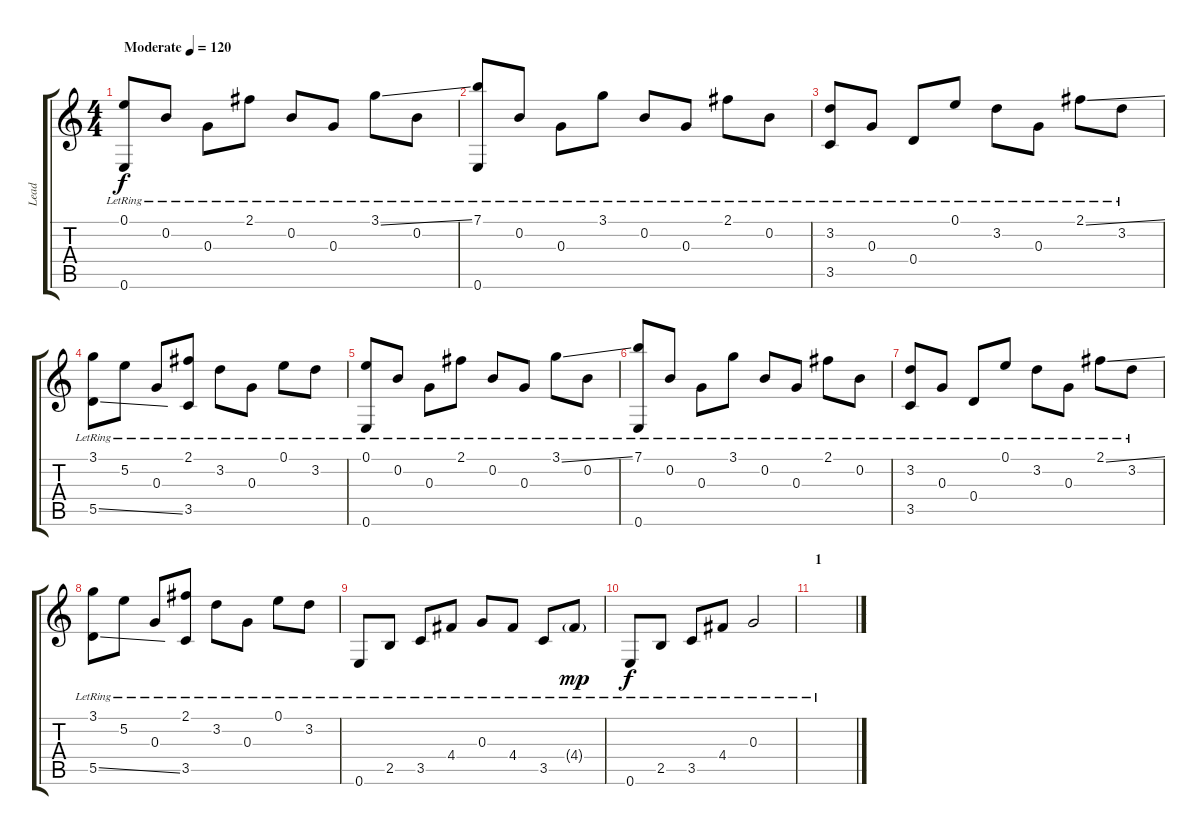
\track ("Lead" "Lead") {instrument acousticguitarsteel}
\staff {score tabs}
\tuning (E4 B3 G3 D3 A2 E2) {hide}
\ts (4 4)
\tempo (120 "Moderate")
\clef g2
\ks c
(0.1{lr} 0.6{lr}).8{dy f instrument acousticguitarsteel} 0.2{lr}.8 0.3{lr}.8 2.1{lr}.8 0.2{lr}.8 0.3{lr}.8 3.1{ss lr}.8 0.2{lr}.8 |
(7.1{lr} 0.6{lr}).8 0.2{lr}.8 0.3{lr}.8 3.1{lr}.8 0.2{lr}.8 0.3{lr}.8 2.1{lr}.8 0.2{lr}.8 |
(3.2{lr} 3.5{lr}).8 0.3{lr}.8 0.4{lr}.8 0.1{lr}.8 3.2{lr}.8 0.3{lr}.8 2.1{ss lr}.8 3.2{lr}.8 |
(3.1{lr} 5.5{ss lr}).8 5.2{lr}.8 0.3{lr}.8 (2.1{lr} 3.5{lr}).8 3.2{lr}.8 0.3{lr}.8 0.1{lr}.8 3.2{lr}.8 |
(0.1{lr} 0.6{lr}).8 0.2{lr}.8 0.3{lr}.8 2.1{lr}.8 0.2{lr}.8 0.3{lr}.8 3.1{ss lr}.8 0.2{lr}.8 |
(7.1{lr} 0.6{lr}).8 0.2{lr}.8 0.3{lr}.8 3.1{lr}.8 0.2{lr}.8 0.3{lr}.8 2.1{lr}.8 0.2{lr}.8 |
(3.2{lr} 3.5{lr}).8 0.3{lr}.8 0.4{lr}.8 0.1{lr}.8 3.2{lr}.8 0.3{lr}.8 2.1{ss lr}.8 3.2{lr}.8 |
(3.1{lr} 5.5{ss lr}).8 5.2{lr}.8 0.3{lr}.8 (2.1{lr} 3.5{lr}).8 3.2{lr}.8 0.3{lr}.8 0.1{lr}.8 3.2{lr}.8 |
0.6{lr}.8 2.5{lr}.8 3.5{lr}.8 4.4{lr}.8 0.3{lr}.8 4.4{lr}.8 3.5{lr}.8 4.4{g lr}.8{dy mp} |
0.6{lr}.8{dy f} 2.5{lr}.8 3.5{lr}.8 4.4{lr}.8 0.3{lr}.2 |
\section ("" "1")
